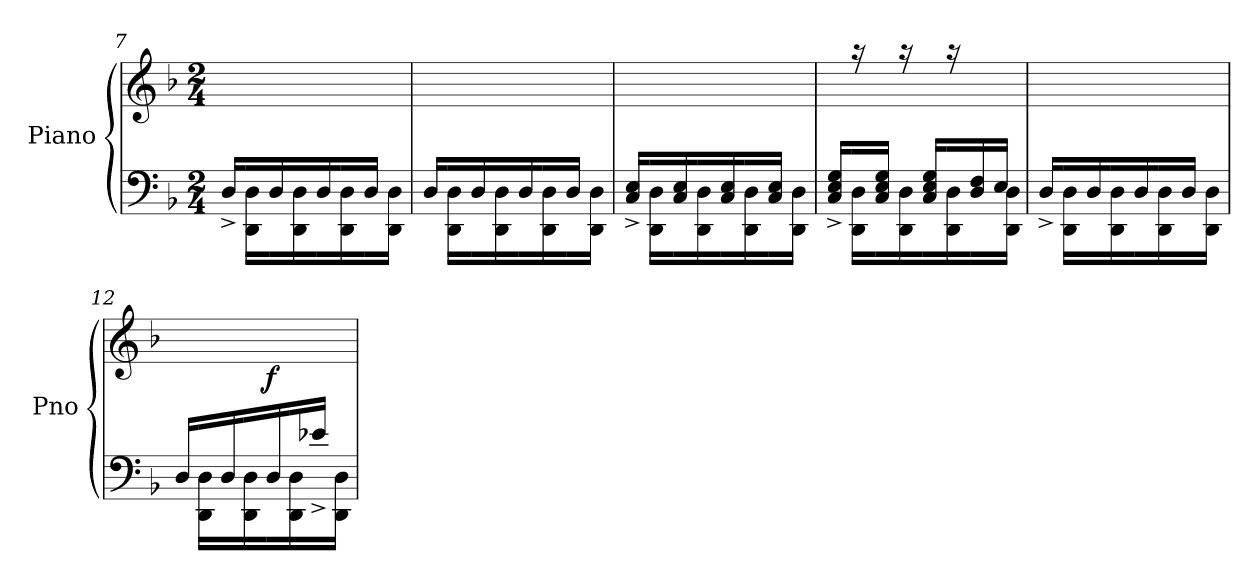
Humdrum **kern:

**kern	**kern	**dynam
*part1	*part1	*part1
*staff2	*staff1	*staff1/2
*I"Piano	*	*
*I'Pno	*	*
*clefF4	*clefG2	*
*k[b-]	*k[b-]	*
*M2/4	*M2/4	*
=7	=7	=7
*^	*	*
16D^>/LL	16ryy	16ryy	.
16ryy	16DD\ 16D\LL	16ryy	.
16D/	16ryy	16ryy	.
16ryy	16DD\ 16D\	16ryy	.
16D/	16ryy	16ryy	.
16ryy	16DD\ 16D\	16ryy	.
16D/JJ	16ryy	16ryy	.
16ryy	16DD\ 16D\JJ	16ryy	.
=8	=8	=8	=8
16D/LL	16ryy	16ryy	.
16ryy	16DD\ 16D\LL	16ryy	.
16D/	16ryy	16ryy	.
16ryy	16DD\ 16D\	16ryy	.
16D/	16ryy	16ryy	.
16ryy	16DD\ 16D\	16ryy	.
16D/JJ	16ryy	16ryy	.
16ryy	16DD\ 16D\JJ	16ryy	.
=9	=9	=9	=9
16C/^> 16E/^>LL	16ryy	16ryy	.
16ryy	16DD\ 16D\LL	16ryy	.
16C/ 16E/	16ryy	16ryy	.
16ryy	16DD\ 16D\	16ryy	.
16C/ 16E/	16ryy	16ryy	.
16ryy	16DD\ 16D\	16ryy	.
16C/ 16E/JJ	16ryy	16ryy	.
16ryy	16DD\ 16D\JJ	16ryy	.
!!LO:LB:g=z
=10	=10	=10	=10
16C/^> 16E/^> 16G/^>LL	16ryy	16ryy	.
16ryy	16DD\ 16D\LL	16raa	.
16C/ 16E/ 16G/JJ	16ryy	16ryy	.
16ryy	16DD\ 16D\	16raa	.
16C/ 16E/ 16G/LL	16ryy	16ryy	.
16ryy	16DD\ 16D\	16raa	.
16D/ 16F/	16ryy	8ryy	.
16E/JJ	16DD\ 16D\JJ	.	.
=11	=11	=11	=11
16D^>/LL	16ryy	16ryy	.
16ryy	16DD\ 16D\LL	16ryy	.
16D/	16ryy	16ryy	.
16ryy	16DD\ 16D\	16ryy	.
16D/	16ryy	16ryy	.
16ryy	16DD\ 16D\	16ryy	.
16D/JJ	16ryy	16ryy	.
16ryy	16DD\ 16D\JJ	16ryy	.
=12	=12	=12	=12
16D/LL	16ryy	16ryy	.
16ryy	16DD\ 16D\LL	16ryy	.
16D/	16ryy	16ryy	.
16ryy	16DD\ 16D\	16ryy	.
!	!	!	!LO:DY:b
16D/	16ryy	16ryy	f
16ryy	16DD\ 16D\	16ryy	.
16e-X^>/JJ	16ryy	16ryy	.
16ryy	16DD\ 16D\JJ	16ryy	.
*v	*v	*	*
=	=	=
*-	*-	*-
